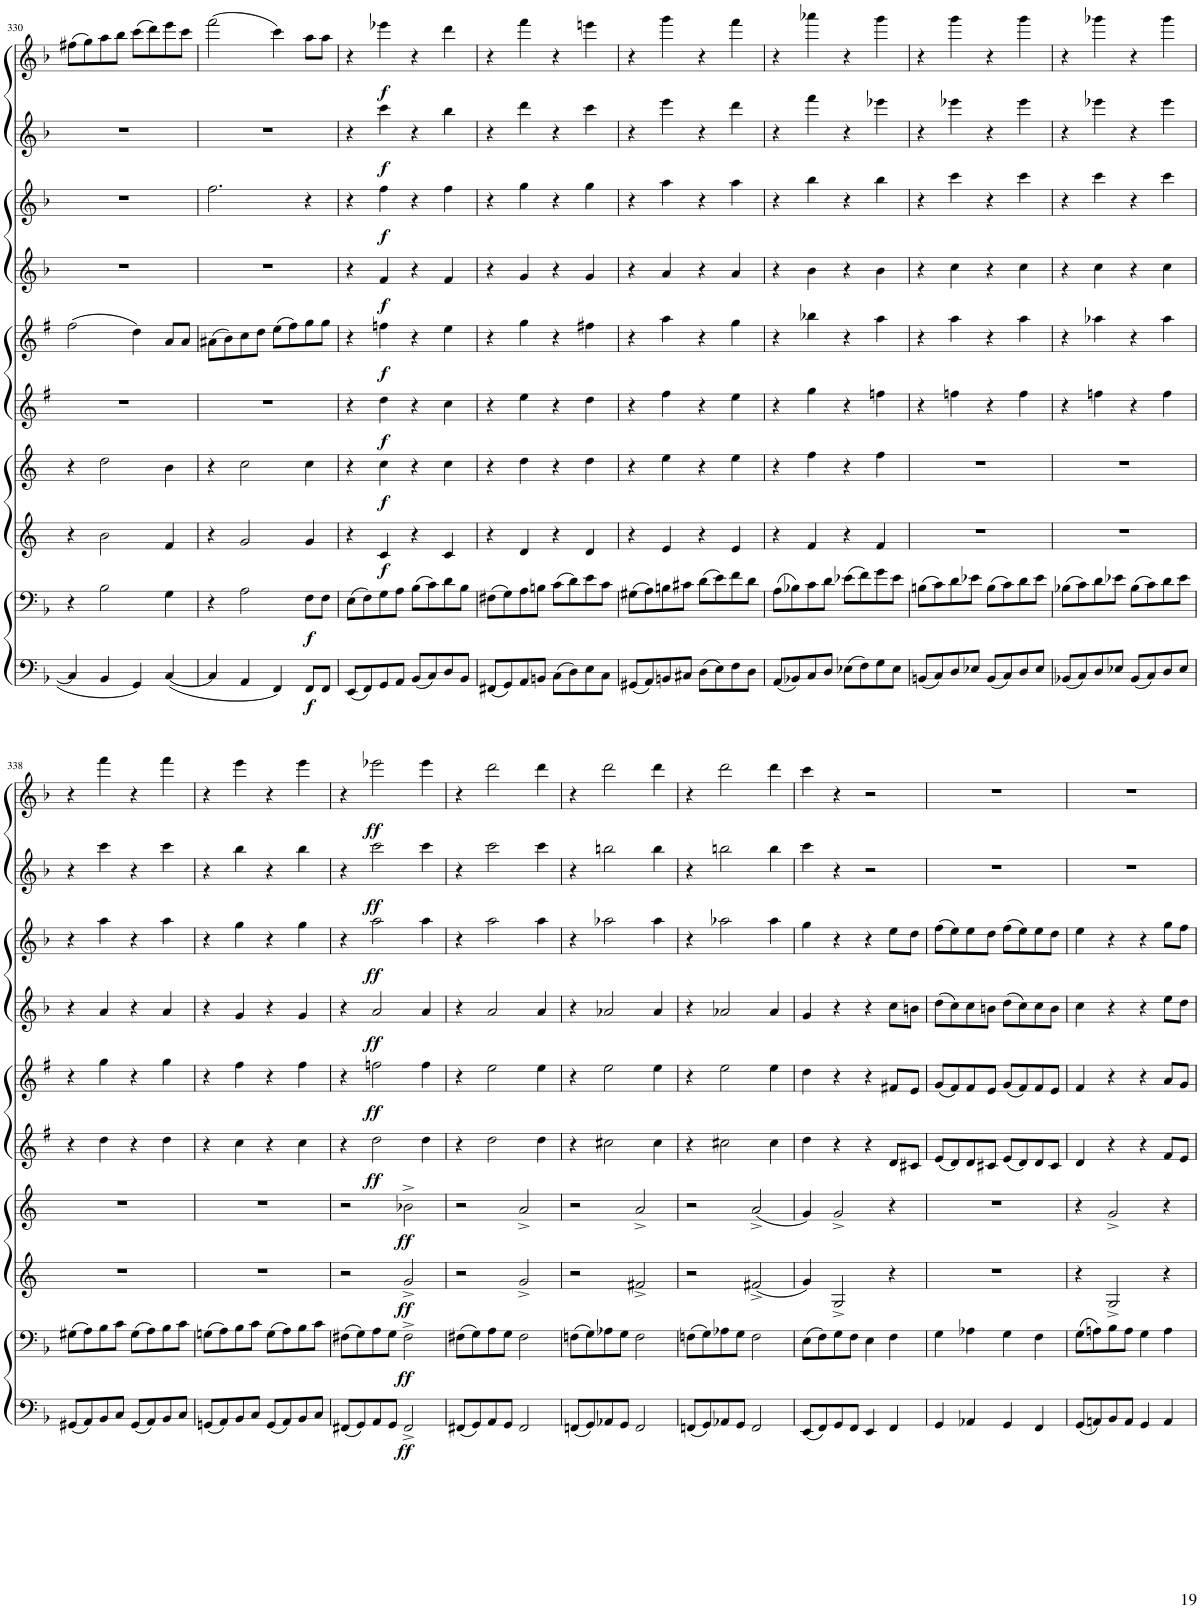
**kern	**dynam	**kern	**dynam	**kern	**dynam	**kern	**dynam	**kern	**dynam	**kern	**dynam	**kern	**dynam	**kern	**dynam	**kern	**dynam	**kern	**dynam
*part10	*part10	*part9	*part9	*part8	*part8	*part7	*part7	*part6	*part6	*part5	*part5	*part4	*part4	*part3	*part3	*part2	*part2	*part1	*part1
*staff10	*staff10	*staff9	*staff9	*staff8	*staff8	*staff7	*staff7	*staff6	*staff6	*staff5	*staff5	*staff4	*staff4	*staff3	*staff3	*staff2	*staff2	*staff1	*staff1
*I"Bassoon 2	*	*I"Bassoon 1	*	*I"Horn 2 in F	*	*I"Horn 1 in F	*	*I"Clarinet 2 in Bb	*	*I"Clarinet 1 in Bb	*	*I"Oboe 2	*	*I"Oboe 1	*	*I"Flute 2	*	*I"Flute 1	*
*I'Bsn	*	*I'Bsn	*	*I'Hn	*	*I'Hn	*	*I'Cl	*	*I'Cl	*	*I'Ob	*	*I'Ob	*	*I'Fl	*	*I'Fl	*
!!LO:PB:g=z
*clefF4	*	*clefF4	*	*clefG2	*	*clefG2	*	*clefG2	*	*clefG2	*	*clefG2	*	*clefG2	*	*clefG2	*	*clefG2	*
*	*	*	*	*Trd4c7	*	*Trd4c7	*	*Trd1c2	*	*Trd1c2	*	*	*	*	*	*	*	*	*
*k[b-]	*	*k[b-]	*	*k[]	*	*k[]	*	*k[f#]	*	*k[f#]	*	*k[b-]	*	*k[b-]	*	*k[b-]	*	*k[b-]	*
*M4/4	*	*M4/4	*	*M4/4	*	*M4/4	*	*M4/4	*	*M4/4	*	*M4/4	*	*M4/4	*	*M4/4	*	*M4/4	*
*met(c)	*	*met(c)	*	*met(c)	*	*met(c)	*	*met(c)	*	*met(c)	*	*met(c)	*	*met(c)	*	*met(c)	*	*met(c)	*
=330	=330	=330	=330	=330	=330	=330	=330	=330	=330	=330	=330	=330	=330	=330	=330	=330	=330	=330	=330
4C/]	.	4r	.	4r	.	4r	.	1r	.	(2ff#\	.	1r	.	1r	.	1r	.	(8ff#X\L	.
.	.	.	.	.	.	.	.	.	.	.	.	.	.	.	.	.	.	8gg\)	.
4BB-/	.	2B-\	.	2b\	.	2dd\	.	.	.	.	.	.	.	.	.	.	.	8aa\	.
.	.	.	.	.	.	.	.	.	.	.	.	.	.	.	.	.	.	8bb-\J	.
4GG/	.	.	.	.	.	.	.	.	.	4dd\)	.	.	.	.	.	.	.	(8ccc\L	.
.	.	.	.	.	.	.	.	.	.	.	.	.	.	.	.	.	.	8ddd\)	.
([4C/	.	4G\	.	4f/	.	4b\	.	.	.	8a/L	.	.	.	.	.	.	.	8eee\	.
.	.	.	.	.	.	.	.	.	.	8a/J	.	.	.	.	.	.	.	8ccc\J	.
=331	=331	=331	=331	=331	=331	=331	=331	=331	=331	=331	=331	=331	=331	=331	=331	=331	=331	=331	=331
4C/]	.	4r	.	4r	.	4r	.	1r	.	(8a#X\L	.	1r	.	2.ff\	.	1r	.	(2fff\	.
.	.	.	.	.	.	.	.	.	.	8b\)	.	.	.	.	.	.	.	.	.
4AA/	.	2A\	.	2g/	.	2cc\	.	.	.	8cc\	.	.	.	.	.	.	.	.	.
.	.	.	.	.	.	.	.	.	.	8dd\J	.	.	.	.	.	.	.	.	.
4FF/)	.	.	.	.	.	.	.	.	.	(8ee\L	.	.	.	.	.	.	.	4ccc\)	.
.	.	.	.	.	.	.	.	.	.	8ff#\)	.	.	.	.	.	.	.	.	.
!	!LO:DY:b	!	!LO:DY:b	!	!	!	!	!	!	!	!	!	!	!	!	!	!	!	!
8FF/L	f	8F\L	f	4g/	.	4cc\	.	.	.	8gg\	.	.	.	4r	.	.	.	8aa\L	.
8FF/J	.	8F\J	.	.	.	.	.	.	.	8gg\J	.	.	.	.	.	.	.	8aa\J	.
=332	=332	=332	=332	=332	=332	=332	=332	=332	=332	=332	=332	=332	=332	=332	=332	=332	=332	=332	=332
(8EE/L	.	(8E\L	.	4r	.	4r	.	4r	.	4r	.	4r	.	4r	.	4r	.	4r	.
8FF/)	.	8F\)	.	.	.	.	.	.	.	.	.	.	.	.	.	.	.	.	.
!	!	!	!	!	!LO:DY:b	!	!LO:DY:b	!	!LO:DY:b	!	!LO:DY:b	!	!LO:DY:b	!	!LO:DY:b	!	!LO:DY:b	!	!LO:DY:b
8GG/	.	8G\	.	4c/	f	4cc\	f	4dd\	f	4ffn\	f	4f/	f	4ff\	f	4ccc\	f	4eee-X\	f
8AA/J	.	8A\J	.	.	.	.	.	.	.	.	.	.	.	.	.	.	.	.	.
(8BB-/L	.	(8B-\L	.	4r	.	4r	.	4r	.	4r	.	4r	.	4r	.	4r	.	4r	.
8C/)	.	8c\)	.	.	.	.	.	.	.	.	.	.	.	.	.	.	.	.	.
8D/	.	8d\	.	4c/	.	4cc\	.	4cc\	.	4ee\	.	4f/	.	4ff\	.	4bb-\	.	4ddd\	.
8BB-/J	.	8B-\J	.	.	.	.	.	.	.	.	.	.	.	.	.	.	.	.	.
=333	=333	=333	=333	=333	=333	=333	=333	=333	=333	=333	=333	=333	=333	=333	=333	=333	=333	=333	=333
(8FF#X/L	.	(8F#X\L	.	4r	.	4r	.	4r	.	4r	.	4r	.	4r	.	4r	.	4r	.
8GG/)	.	8G\)	.	.	.	.	.	.	.	.	.	.	.	.	.	.	.	.	.
8AA/	.	8A\	.	4d/	.	4dd\	.	4ee\	.	4gg\	.	4g/	.	4gg\	.	4ddd\	.	4fff\	.
8BBn/J	.	8Bn\J	.	.	.	.	.	.	.	.	.	.	.	.	.	.	.	.	.
(8C\L	.	(8c\L	.	4r	.	4r	.	4r	.	4r	.	4r	.	4r	.	4r	.	4r	.
8D\)	.	8d\)	.	.	.	.	.	.	.	.	.	.	.	.	.	.	.	.	.
8E\	.	8e\	.	4d/	.	4dd\	.	4dd\	.	4ff#X\	.	4g/	.	4gg\	.	4ccc\	.	4eeen\	.
8C\J	.	8c\J	.	.	.	.	.	.	.	.	.	.	.	.	.	.	.	.	.
=334	=334	=334	=334	=334	=334	=334	=334	=334	=334	=334	=334	=334	=334	=334	=334	=334	=334	=334	=334
(8GG#X/L	.	(8G#X\L	.	4r	.	4r	.	4r	.	4r	.	4r	.	4r	.	4r	.	4r	.
8AA/)	.	8A\)	.	.	.	.	.	.	.	.	.	.	.	.	.	.	.	.	.
8BBn/	.	8Bn\	.	4e/	.	4ee\	.	4ff#\	.	4aa\	.	4a/	.	4aa\	.	4eee\	.	4ggg\	.
8C#X/J	.	8c#X\J	.	.	.	.	.	.	.	.	.	.	.	.	.	.	.	.	.
(8D\L	.	(8d\L	.	4r	.	4r	.	4r	.	4r	.	4r	.	4r	.	4r	.	4r	.
8E\)	.	8e\)	.	.	.	.	.	.	.	.	.	.	.	.	.	.	.	.	.
8F\	.	8f\	.	4e/	.	4ee\	.	4ee\	.	4gg\	.	4a/	.	4aa\	.	4ddd\	.	4fff\	.
8D\J	.	8d\J	.	.	.	.	.	.	.	.	.	.	.	.	.	.	.	.	.
=335	=335	=335	=335	=335	=335	=335	=335	=335	=335	=335	=335	=335	=335	=335	=335	=335	=335	=335	=335
(8AA/L	.	(8A\L	.	4r	.	4r	.	4r	.	4r	.	4r	.	4r	.	4r	.	4r	.
8BB-X/)	.	8B-X\)	.	.	.	.	.	.	.	.	.	.	.	.	.	.	.	.	.
8C/	.	8c\	.	4f/	.	4ff\	.	4gg\	.	4bb-X\	.	4b-\	.	4bb-\	.	4fff\	.	4aaa-X\	.
8D/J	.	8d\J	.	.	.	.	.	.	.	.	.	.	.	.	.	.	.	.	.
(8E-X\L	.	(8e-X\L	.	4r	.	4r	.	4r	.	4r	.	4r	.	4r	.	4r	.	4r	.
8F\)	.	8f\)	.	.	.	.	.	.	.	.	.	.	.	.	.	.	.	.	.
8G\	.	8g\	.	4f/	.	4ff\	.	4ffn\	.	4aa\	.	4b-\	.	4bb-\	.	4eee-X\	.	4ggg\	.
8E-\J	.	8e-\J	.	.	.	.	.	.	.	.	.	.	.	.	.	.	.	.	.
=336	=336	=336	=336	=336	=336	=336	=336	=336	=336	=336	=336	=336	=336	=336	=336	=336	=336	=336	=336
(8BBn/L	.	(8Bn\L	.	1r	.	1r	.	4r	.	4r	.	4r	.	4r	.	4r	.	4r	.
8C/)	.	8c\)	.	.	.	.	.	.	.	.	.	.	.	.	.	.	.	.	.
8D/	.	8d\	.	.	.	.	.	4ffn\	.	4aa\	.	4cc\	.	4ccc\	.	4eee-X\	.	4ggg\	.
8E-X/J	.	8e-X\J	.	.	.	.	.	.	.	.	.	.	.	.	.	.	.	.	.
(8BB/L	.	(8B\L	.	.	.	.	.	4r	.	4r	.	4r	.	4r	.	4r	.	4r	.
8C/)	.	8c\)	.	.	.	.	.	.	.	.	.	.	.	.	.	.	.	.	.
8D/	.	8d\	.	.	.	.	.	4ff\	.	4aa\	.	4cc\	.	4ccc\	.	4eee-\	.	4ggg\	.
8E-/J	.	8e-\J	.	.	.	.	.	.	.	.	.	.	.	.	.	.	.	.	.
=337	=337	=337	=337	=337	=337	=337	=337	=337	=337	=337	=337	=337	=337	=337	=337	=337	=337	=337	=337
(8BB-X/L	.	(8B-X\L	.	1r	.	1r	.	4r	.	4r	.	4r	.	4r	.	4r	.	4r	.
8C/)	.	8c\)	.	.	.	.	.	.	.	.	.	.	.	.	.	.	.	.	.
8D/	.	8d\	.	.	.	.	.	4ffn\	.	4aa-X\	.	4cc\	.	4ccc\	.	4eee-X\	.	4ggg-X\	.
8E-X/J	.	8e-X\J	.	.	.	.	.	.	.	.	.	.	.	.	.	.	.	.	.
(8BB-/L	.	(8B-\L	.	.	.	.	.	4r	.	4r	.	4r	.	4r	.	4r	.	4r	.
8C/)	.	8c\)	.	.	.	.	.	.	.	.	.	.	.	.	.	.	.	.	.
8D/	.	8d\	.	.	.	.	.	4ff\	.	4aa-\	.	4cc\	.	4ccc\	.	4eee-\	.	4ggg-\	.
8E-/J	.	8e-\J	.	.	.	.	.	.	.	.	.	.	.	.	.	.	.	.	.
!!LO:LB:g=z
=338	=338	=338	=338	=338	=338	=338	=338	=338	=338	=338	=338	=338	=338	=338	=338	=338	=338	=338	=338
(8GG#X/L	.	(8G#X\L	.	1r	.	1r	.	4r	.	4r	.	4r	.	4r	.	4r	.	4r	.
8AA/)	.	8A\)	.	.	.	.	.	.	.	.	.	.	.	.	.	.	.	.	.
8BB-/	.	8B-\	.	.	.	.	.	4dd\	.	4gg\	.	4a/	.	4aa\	.	4ccc\	.	4fff\	.
8C/J	.	8c\J	.	.	.	.	.	.	.	.	.	.	.	.	.	.	.	.	.
(8GG#/L	.	(8G#\L	.	.	.	.	.	4r	.	4r	.	4r	.	4r	.	4r	.	4r	.
8AA/)	.	8A\)	.	.	.	.	.	.	.	.	.	.	.	.	.	.	.	.	.
8BB-/	.	8B-\	.	.	.	.	.	4dd\	.	4gg\	.	4a/	.	4aa\	.	4ccc\	.	4fff\	.
8C/J	.	8c\J	.	.	.	.	.	.	.	.	.	.	.	.	.	.	.	.	.
=339	=339	=339	=339	=339	=339	=339	=339	=339	=339	=339	=339	=339	=339	=339	=339	=339	=339	=339	=339
(8GGn/L	.	(8Gn\L	.	1r	.	1r	.	4r	.	4r	.	4r	.	4r	.	4r	.	4r	.
8AA/)	.	8A\)	.	.	.	.	.	.	.	.	.	.	.	.	.	.	.	.	.
8BB-/	.	8B-\	.	.	.	.	.	4cc\	.	4ff#\	.	4g/	.	4gg\	.	4bb-\	.	4eee\	.
8C/J	.	8c\J	.	.	.	.	.	.	.	.	.	.	.	.	.	.	.	.	.
(8GG/L	.	(8G\L	.	.	.	.	.	4r	.	4r	.	4r	.	4r	.	4r	.	4r	.
8AA/)	.	8A\)	.	.	.	.	.	.	.	.	.	.	.	.	.	.	.	.	.
8BB-/	.	8B-\	.	.	.	.	.	4cc\	.	4ff#\	.	4g/	.	4gg\	.	4bb-\	.	4eee\	.
8C/J	.	8c\J	.	.	.	.	.	.	.	.	.	.	.	.	.	.	.	.	.
=340	=340	=340	=340	=340	=340	=340	=340	=340	=340	=340	=340	=340	=340	=340	=340	=340	=340	=340	=340
(8FF#X/L	.	(8F#X\L	.	2r	.	2r	.	4r	.	4r	.	4r	.	4r	.	4r	.	4r	.
8GG/)	.	8G\)	.	.	.	.	.	.	.	.	.	.	.	.	.	.	.	.	.
!	!	!	!	!	!	!	!	!	!LO:DY:b	!	!LO:DY:b	!	!LO:DY:b	!	!LO:DY:b	!	!LO:DY:b	!	!LO:DY:b
8AA/	.	8A\	.	.	.	.	.	2dd\	ff	2ffn\	ff	2a/	ff	2aa\	ff	2ccc\	ff	2eee-X\	ff
8GG/J	.	8G\J	.	.	.	.	.	.	.	.	.	.	.	.	.	.	.	.	.
!	!LO:DY:b	!	!LO:DY:b	!	!LO:DY:b	!	!LO:DY:b	!	!	!	!	!	!	!	!	!	!	!	!
2FF#^/	ff	2F#^\	ff	2g^/	ff	2b-X^\	ff	.	.	.	.	.	.	.	.	.	.	.	.
.	.	.	.	.	.	.	.	4dd\	.	4ff\	.	4a/	.	4aa\	.	4ccc\	.	4eee-\	.
=341	=341	=341	=341	=341	=341	=341	=341	=341	=341	=341	=341	=341	=341	=341	=341	=341	=341	=341	=341
(8FF#X/L	.	(8F#X\L	.	2r	.	2r	.	4r	.	4r	.	4r	.	4r	.	4r	.	4r	.
8GG/)	.	8G\)	.	.	.	.	.	.	.	.	.	.	.	.	.	.	.	.	.
8AA/	.	8A\	.	.	.	.	.	2dd\	.	2ee\	.	2a/	.	2aa\	.	2ccc\	.	2ddd\	.
8GG/J	.	8G\J	.	.	.	.	.	.	.	.	.	.	.	.	.	.	.	.	.
2FF#/	.	2F#\	.	2g^/	.	2a^/	.	.	.	.	.	.	.	.	.	.	.	.	.
.	.	.	.	.	.	.	.	4dd\	.	4ee\	.	4a/	.	4aa\	.	4ccc\	.	4ddd\	.
=342	=342	=342	=342	=342	=342	=342	=342	=342	=342	=342	=342	=342	=342	=342	=342	=342	=342	=342	=342
(8FFn/L	.	(8Fn\L	.	2r	.	2r	.	4r	.	4r	.	4r	.	4r	.	4r	.	4r	.
8GG/)	.	8G\)	.	.	.	.	.	.	.	.	.	.	.	.	.	.	.	.	.
8AA-X/	.	8A-X\	.	.	.	.	.	2cc#X\	.	2ee\	.	2a-X/	.	2aa-X\	.	2bbn\	.	2ddd\	.
8GG/J	.	8G\J	.	.	.	.	.	.	.	.	.	.	.	.	.	.	.	.	.
2FF/	.	2F\	.	2f#X^/	.	2a^/	.	.	.	.	.	.	.	.	.	.	.	.	.
.	.	.	.	.	.	.	.	4cc#\	.	4ee\	.	4a-/	.	4aa-\	.	4bb\	.	4ddd\	.
=343	=343	=343	=343	=343	=343	=343	=343	=343	=343	=343	=343	=343	=343	=343	=343	=343	=343	=343	=343
(8FFn/L	.	(8Fn\L	.	2r	.	2r	.	4r	.	4r	.	4r	.	4r	.	4r	.	4r	.
8GG/)	.	8G\)	.	.	.	.	.	.	.	.	.	.	.	.	.	.	.	.	.
8AA-X/	.	8A-X\	.	.	.	.	.	2cc#X\	.	2ee\	.	2a-X/	.	2aa-X\	.	2bbn\	.	2ddd\	.
8GG/J	.	8G\J	.	.	.	.	.	.	.	.	.	.	.	.	.	.	.	.	.
2FF/	.	2F\	.	(2f#X^/	.	(2a^/	.	.	.	.	.	.	.	.	.	.	.	.	.
.	.	.	.	.	.	.	.	4cc#\	.	4ee\	.	4a-/	.	4aa-\	.	4bb\	.	4ddd\	.
=344	=344	=344	=344	=344	=344	=344	=344	=344	=344	=344	=344	=344	=344	=344	=344	=344	=344	=344	=344
(8EE/L	.	(8E\L	.	4g/)	.	4g/)	.	4dd\	.	4dd\	.	4g/	.	4gg\	.	4ccc\	.	4ccc\	.
8FF/)	.	8F\)	.	.	.	.	.	.	.	.	.	.	.	.	.	.	.	.	.
8GG/	.	8G\	.	2G^/	.	2g^/	.	4r	.	4r	.	4r	.	4r	.	4r	.	4r	.
8FF/J	.	8F\J	.	.	.	.	.	.	.	.	.	.	.	.	.	.	.	.	.
4EE/	.	4E\	.	.	.	.	.	4r	.	4r	.	4r	.	4r	.	2r	.	2r	.
4FF/	.	4F\	.	4r	.	4r	.	8d/L	.	8f#X/L	.	8cc\L	.	8ee\L	.	.	.	.	.
.	.	.	.	.	.	.	.	8c#X/J	.	8e/J	.	8bn\J	.	8dd\J	.	.	.	.	.
=345	=345	=345	=345	=345	=345	=345	=345	=345	=345	=345	=345	=345	=345	=345	=345	=345	=345	=345	=345
4GG/	.	4G\	.	1r	.	1r	.	(8e/L	.	(8g/L	.	(8dd\L	.	(8ff\L	.	1r	.	1r	.
.	.	.	.	.	.	.	.	8d/)	.	8f#/)	.	8cc\)	.	8ee\)	.	.	.	.	.
4AA-X/	.	4A-X\	.	.	.	.	.	8d/	.	8f#/	.	8cc\	.	8ee\	.	.	.	.	.
.	.	.	.	.	.	.	.	8c#X/J	.	8e/J	.	8bn\J	.	8dd\J	.	.	.	.	.
4GG/	.	4G\	.	.	.	.	.	(8e/L	.	(8g/L	.	(8dd\L	.	(8ff\L	.	.	.	.	.
.	.	.	.	.	.	.	.	8d/)	.	8f#/)	.	8cc\)	.	8ee\)	.	.	.	.	.
4FF/	.	4F\	.	.	.	.	.	8d/	.	8f#/	.	8cc\	.	8ee\	.	.	.	.	.
.	.	.	.	.	.	.	.	8c#/J	.	8e/J	.	8b\J	.	8dd\J	.	.	.	.	.
=346	=346	=346	=346	=346	=346	=346	=346	=346	=346	=346	=346	=346	=346	=346	=346	=346	=346	=346	=346
(8GG/L	.	(8G\L	.	4r	.	4r	.	4d/	.	4f#/	.	4cc\	.	4ee\	.	1r	.	1r	.
8AAn/)	.	8An\)	.	.	.	.	.	.	.	.	.	.	.	.	.	.	.	.	.
8BB-/	.	8B-\	.	2G^/	.	2g^/	.	4r	.	4r	.	4r	.	4r	.	.	.	.	.
8AA/J	.	8A\J	.	.	.	.	.	.	.	.	.	.	.	.	.	.	.	.	.
4GG/	.	4G\	.	.	.	.	.	4r	.	4r	.	4r	.	4r	.	.	.	.	.
4AA/	.	4A\	.	4r	.	4r	.	8f#/L	.	8a/L	.	8ee\L	.	8gg\L	.	.	.	.	.
.	.	.	.	.	.	.	.	8e/J	.	8g/J	.	8dd\J	.	8ff\J	.	.	.	.	.
=	=	=	=	=	=	=	=	=	=	=	=	=	=	=	=	=	=	=	=
*-	*-	*-	*-	*-	*-	*-	*-	*-	*-	*-	*-	*-	*-	*-	*-	*-	*-	*-	*-
